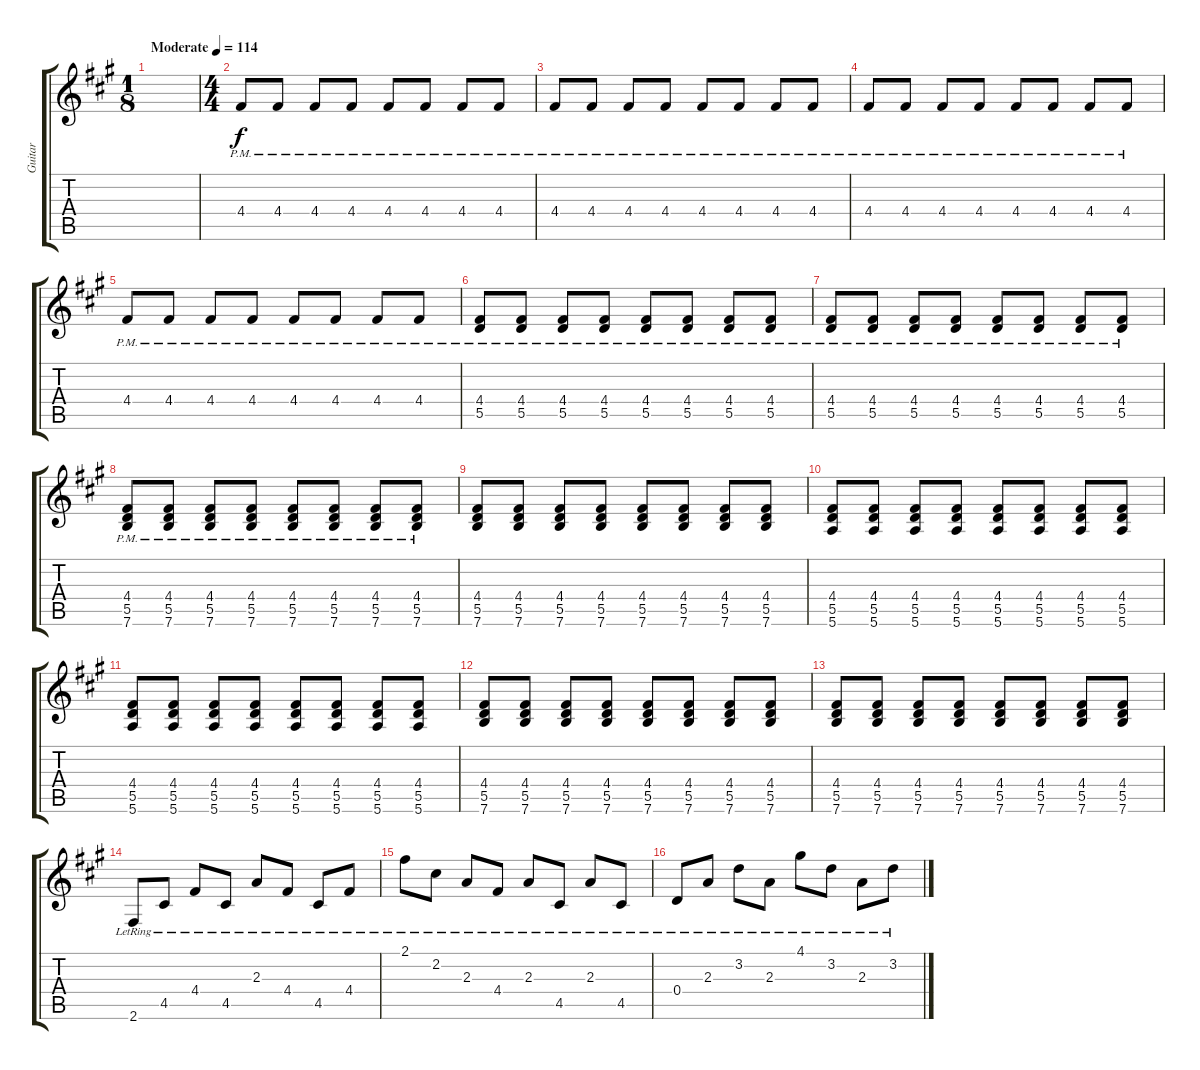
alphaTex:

\track ("Guitar" "Guitar") {instrument electricguitarjazz}
\staff {score tabs}
\tuning (E4 B3 G3 D3 A2 E2) {hide}
\ts (1 8)
\tempo (114 "Moderate")
\clef g2
\ks a
|
\ts (4 4)
4.4{pm}.8 4.4{pm}.8 4.4{pm}.8 4.4{pm}.8 4.4{pm}.8 4.4{pm}.8 4.4{pm}.8 4.4{pm}.8 |
4.4{pm}.8 4.4{pm}.8 4.4{pm}.8 4.4{pm}.8 4.4{pm}.8 4.4{pm}.8 4.4{pm}.8 4.4{pm}.8 |
4.4{pm}.8 4.4{pm}.8 4.4{pm}.8 4.4{pm}.8 4.4{pm}.8 4.4{pm}.8 4.4{pm}.8 4.4{pm}.8 |
4.4{pm}.8 4.4{pm}.8 4.4{pm}.8 4.4{pm}.8 4.4{pm}.8 4.4{pm}.8 4.4{pm}.8 4.4{pm}.8 |
(4.4{pm} 5.5).8 (4.4{pm} 5.5).8 (4.4{pm} 5.5).8 (4.4{pm} 5.5).8 (4.4{pm} 5.5).8 (4.4{pm} 5.5).8 (4.4{pm} 5.5).8 (4.4{pm} 5.5).8 |
(4.4{pm} 5.5).8 (4.4{pm} 5.5).8 (4.4{pm} 5.5).8 (4.4{pm} 5.5).8 (4.4{pm} 5.5).8 (4.4{pm} 5.5).8 (4.4{pm} 5.5).8 (4.4{pm} 5.5).8 |
(4.4{pm} 5.5 7.6).8 (4.4{pm} 5.5 7.6).8 (4.4{pm} 5.5 7.6).8 (4.4{pm} 5.5 7.6).8 (4.4{pm} 5.5 7.6).8 (4.4{pm} 5.5 7.6).8 (4.4{pm} 5.5 7.6).8 (4.4{pm} 5.5 7.6).8 |
(4.4 5.5 7.6).8 (4.4 5.5 7.6).8 (4.4 5.5 7.6).8 (4.4 5.5 7.6).8 (4.4 5.5 7.6).8 (4.4 5.5 7.6).8 (4.4 5.5 7.6).8 (4.4 5.5 7.6).8 |
(4.4 5.5 5.6).8 (4.4 5.5 5.6).8 (4.4 5.5 5.6).8 (4.4 5.5 5.6).8 (4.4 5.5 5.6).8 (4.4 5.5 5.6).8 (4.4 5.5 5.6).8 (4.4 5.5 5.6).8 |
(4.4 5.5 5.6).8 (4.4 5.5 5.6).8 (4.4 5.5 5.6).8 (4.4 5.5 5.6).8 (4.4 5.5 5.6).8 (4.4 5.5 5.6).8 (4.4 5.5 5.6).8 (4.4 5.5 5.6).8 |
(4.4 5.5 7.6).8 (4.4 5.5 7.6).8 (4.4 5.5 7.6).8 (4.4 5.5 7.6).8 (4.4 5.5 7.6).8 (4.4 5.5 7.6).8 (4.4 5.5 7.6).8 (4.4 5.5 7.6).8 |
(4.4 5.5 7.6).8 (4.4 5.5 7.6).8 (4.4 5.5 7.6).8 (4.4 5.5 7.6).8 (4.4 5.5 7.6).8 (4.4 5.5 7.6).8 (4.4 5.5 7.6).8 (4.4 5.5 7.6).8 |
2.6{lr}.8 4.5{lr}.8 4.4{lr}.8 4.5{lr}.8 2.3{lr}.8 4.4{lr}.8 4.5{lr}.8 4.4{lr}.8 |
2.1{lr}.8 2.2{lr}.8 2.3{lr}.8 4.4{lr}.8 2.3{lr}.8 4.5{lr}.8 2.3{lr}.8 4.5{lr}.8 |
0.4{lr}.8 2.3{lr}.8 3.2{lr}.8 2.3{lr}.8 4.1{lr}.8 3.2{lr}.8 2.3{lr}.8 3.2{lr}.8
